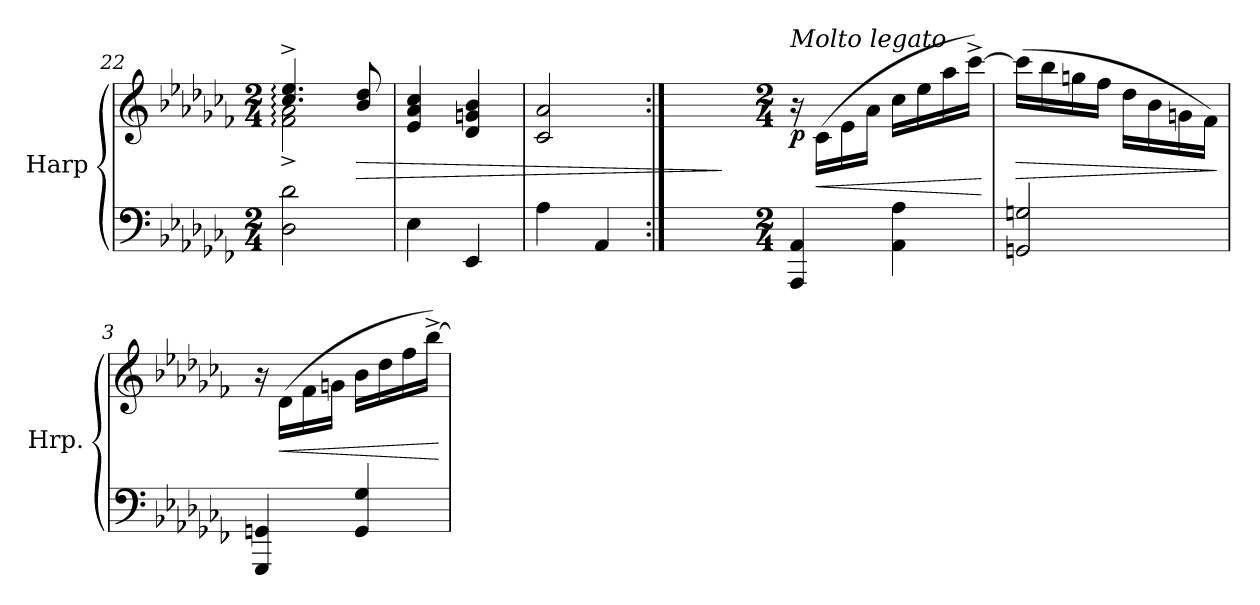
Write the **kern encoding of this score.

**kern	**kern	**dynam
*part1	*part1	*part1
*staff2	*staff1	*staff1/2
*I"Harp	*	*
*I'Hrp.	*	*
*clefF4	*clefG2	*
*k[b-e-a-d-g-c-f-]	*k[b-e-a-d-g-c-f-]	*
*M2/4	*M2/4	*
=22	=22	=22
*	*^	*
2D-\ 2d-\	4.cc-/:^ 4.ee-/:^	2f-\:^ 2a-\:^	.
!	!	!	!LO:HP:b
.	8b-/ 8dd-/	.	>
*	*v	*v	*
=23	=23	=23
4E-\	4e-/ 4a-/ 4cc-/	.
4EE-/	4d-/ 4gn/ 4b-/	.
=24	=24	=24
4A-\	2c-/ 2a-/	.
4AA-/	.	.
=25:|!	=25:|!	=25:|!
64ryy	64ryy	.
.	.	]
!!LO:PB:g=z
=1-	=1-	=1-
*M2/4	*M2/4	*
!	!LO:TX:a:i:t=Molto legato	!
!	!	!LO:DY:b
4AAA-/ 4AA-/	16r	p
!	!	!LO:HP:b
.	(>16c-\LL	<
.	16e-\	.
.	16a-\JJ	.
4AA-\ 4A-\	16cc-\LL	.
.	16ee-\	.
.	16aa-\	.
.	[16ccc-^\JJ)	.
.	.	[
=2	=2	=2
!	!	!LO:HP:b
2GGn/ 2Gn/	(>16ccc-\LL]	>
.	16bb-\	.
.	16ggn\	.
.	16ff-\JJ	.
.	16dd-\LL	.
.	16b-\	.
.	16gn\	.
.	16f-\JJ)	.
.	.	]
=3	=3	=3
4GGG-/ 4GGn/	16r	.
!	!	!LO:HP:b
.	(>16d-\LL	<
.	16f-\	.
.	16gn\JJ	.
4GG/ 4G-/	16b-\LL	.
.	16dd-\	.
.	16ff-\	.
.	[16bb-^\JJ)	.
.	.	[
=	=	=
*-	*-	*-
